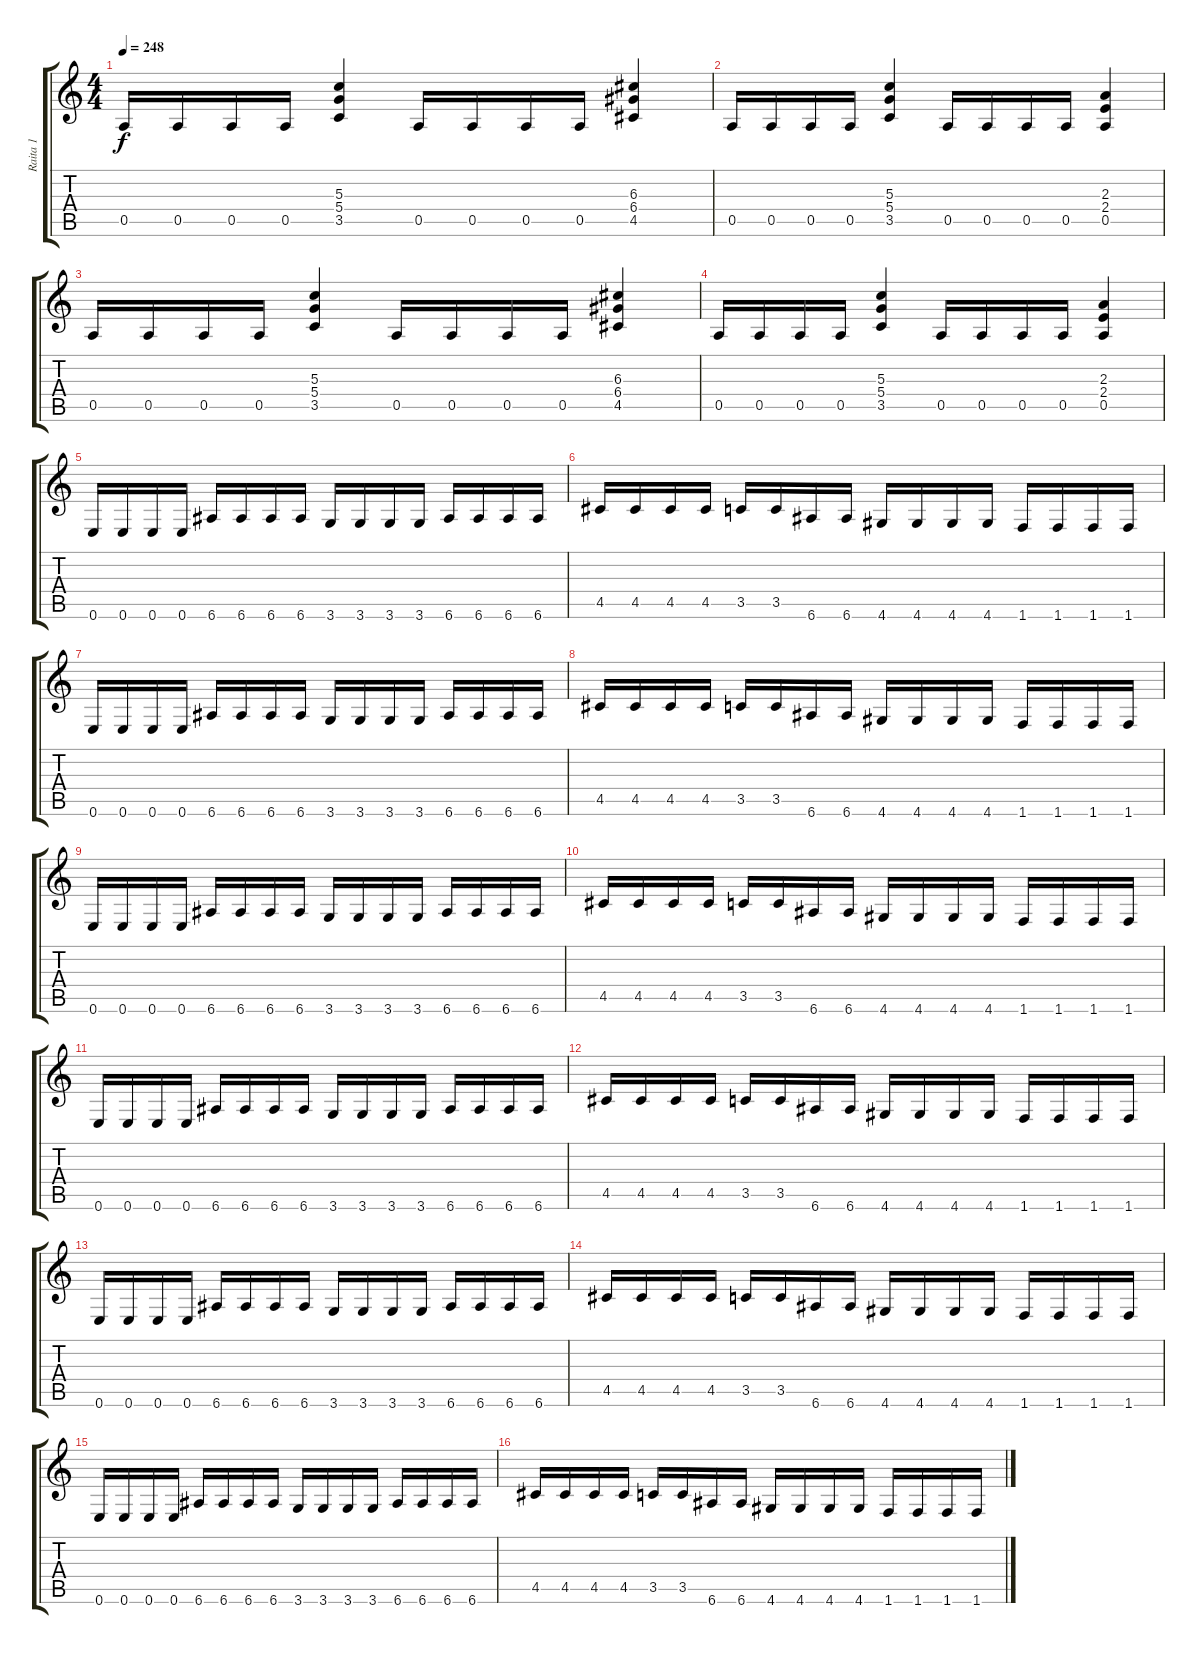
\track ("Raita 1" "Raita 1") {instrument distortionguitar}
\staff {score tabs}
\tuning (E4 B3 G3 D3 A2 E2) {hide}
\ts (4 4)
\tempo 248
\clef g2
\ks c
0.5.16{dy f} 0.5.16 0.5.16 0.5.16 (5.3 5.4 3.5).4 0.5.16 0.5.16 0.5.16 0.5.16 (6.3 6.4 4.5).4 |
0.5.16 0.5.16 0.5.16 0.5.16 (5.3 5.4 3.5).4 0.5.16 0.5.16 0.5.16 0.5.16 (2.3 2.4 0.5).4 |
0.5.16 0.5.16 0.5.16 0.5.16 (5.3 5.4 3.5).4 0.5.16 0.5.16 0.5.16 0.5.16 (6.3 6.4 4.5).4 |
0.5.16 0.5.16 0.5.16 0.5.16 (5.3 5.4 3.5).4 0.5.16 0.5.16 0.5.16 0.5.16 (2.3 2.4 0.5).4 |
0.6.16 0.6.16 0.6.16 0.6.16 6.6.16 6.6.16 6.6.16 6.6.16 3.6.16 3.6.16 3.6.16 3.6.16 6.6.16 6.6.16 6.6.16 6.6.16 |
4.5.16 4.5.16 4.5.16 4.5.16 3.5.16 3.5.16 6.6.16 6.6.16 4.6.16 4.6.16 4.6.16 4.6.16 1.6.16 1.6.16 1.6.16 1.6.16 |
0.6.16 0.6.16 0.6.16 0.6.16 6.6.16 6.6.16 6.6.16 6.6.16 3.6.16 3.6.16 3.6.16 3.6.16 6.6.16 6.6.16 6.6.16 6.6.16 |
4.5.16 4.5.16 4.5.16 4.5.16 3.5.16 3.5.16 6.6.16 6.6.16 4.6.16 4.6.16 4.6.16 4.6.16 1.6.16 1.6.16 1.6.16 1.6.16 |
0.6.16 0.6.16 0.6.16 0.6.16 6.6.16 6.6.16 6.6.16 6.6.16 3.6.16 3.6.16 3.6.16 3.6.16 6.6.16 6.6.16 6.6.16 6.6.16 |
4.5.16 4.5.16 4.5.16 4.5.16 3.5.16 3.5.16 6.6.16 6.6.16 4.6.16 4.6.16 4.6.16 4.6.16 1.6.16 1.6.16 1.6.16 1.6.16 |
0.6.16 0.6.16 0.6.16 0.6.16 6.6.16 6.6.16 6.6.16 6.6.16 3.6.16 3.6.16 3.6.16 3.6.16 6.6.16 6.6.16 6.6.16 6.6.16 |
4.5.16 4.5.16 4.5.16 4.5.16 3.5.16 3.5.16 6.6.16 6.6.16 4.6.16 4.6.16 4.6.16 4.6.16 1.6.16 1.6.16 1.6.16 1.6.16 |
0.6.16 0.6.16 0.6.16 0.6.16 6.6.16 6.6.16 6.6.16 6.6.16 3.6.16 3.6.16 3.6.16 3.6.16 6.6.16 6.6.16 6.6.16 6.6.16 |
4.5.16 4.5.16 4.5.16 4.5.16 3.5.16 3.5.16 6.6.16 6.6.16 4.6.16 4.6.16 4.6.16 4.6.16 1.6.16 1.6.16 1.6.16 1.6.16 |
0.6.16 0.6.16 0.6.16 0.6.16 6.6.16 6.6.16 6.6.16 6.6.16 3.6.16 3.6.16 3.6.16 3.6.16 6.6.16 6.6.16 6.6.16 6.6.16 |
4.5.16 4.5.16 4.5.16 4.5.16 3.5.16 3.5.16 6.6.16 6.6.16 4.6.16 4.6.16 4.6.16 4.6.16 1.6.16 1.6.16 1.6.16 1.6.16
